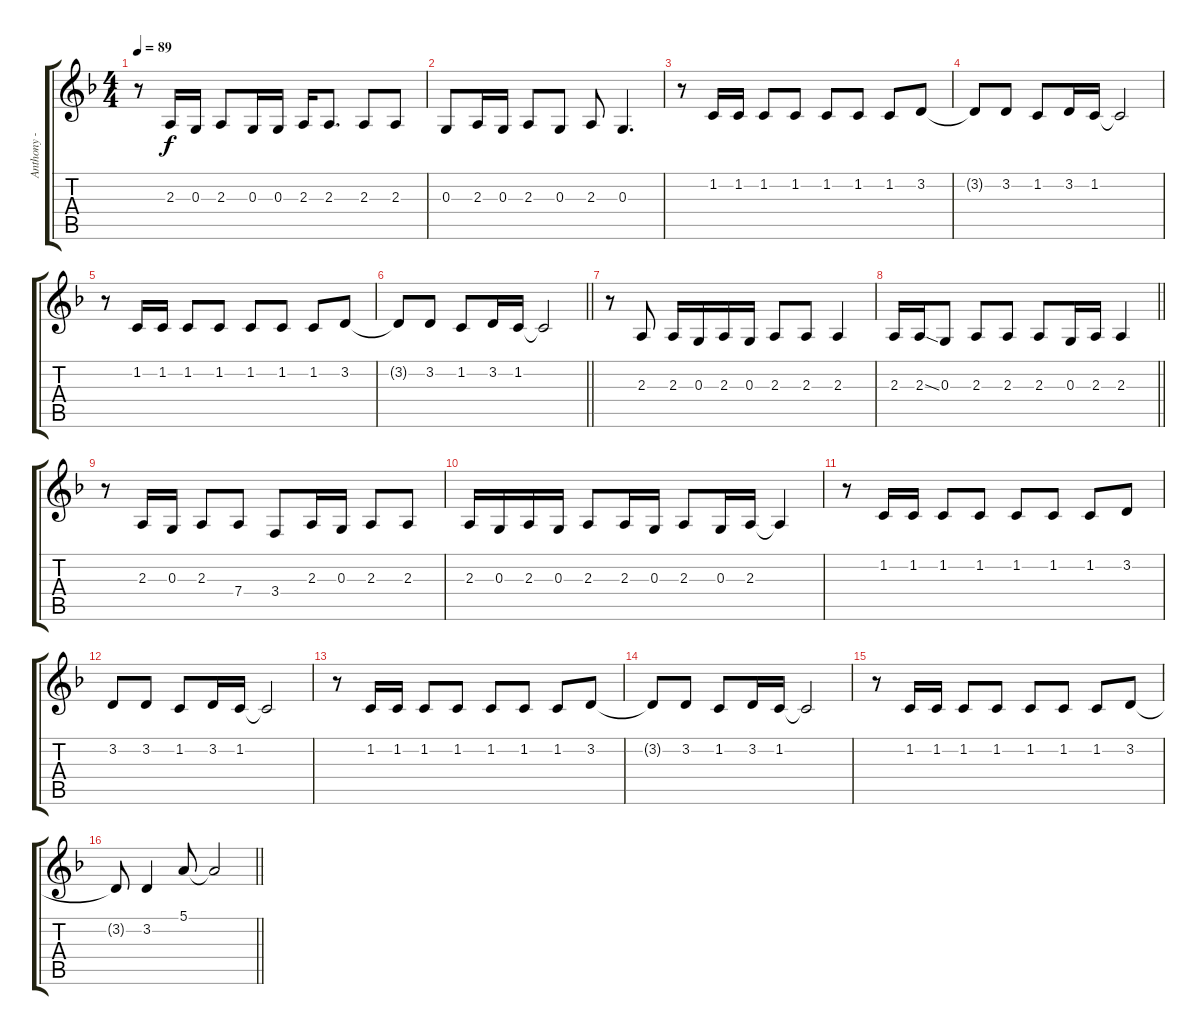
\track ("Anthony - vocal" "Anthony - ") {instrument bassoon}
\staff {score tabs}
\tuning (E4 B3 G3 D3 A2 E2) {hide}
\ts (4 4)
\tempo 89
\clef g2
\ks f
r.8{dy f} 2.3.16 0.3.16 2.3.8 0.3.16 0.3.16 2.3.16 2.3.8{d} 2.3.8 2.3.8 |
0.3.8 2.3.16 0.3.16 2.3.8 0.3.8 2.3.8 0.3.4{d} |
r.8 1.2.16 1.2.16 1.2.8 1.2.8 1.2.8 1.2.8 1.2.8 3.2.8 |
3.2{t}.8 3.2.8 1.2.8 3.2.16 1.2.16 1.2{t}.2 |
r.8 1.2.16 1.2.16 1.2.8 1.2.8 1.2.8 1.2.8 1.2.8 3.2.8 |
\barLineRight lightlight
3.2{t}.8 3.2.8 1.2.8 3.2.16 1.2.16 1.2{t}.2 |
r.8 2.3.8 2.3.16 0.3.16 2.3.16 0.3.16 2.3.8 2.3.8 2.3.4 |
\barLineRight lightlight
2.3.16 2.3{ss}.16 0.3.8 2.3.8 2.3.8 2.3.8 0.3.16 2.3.16 2.3.4 |
r.8 2.3.16 0.3.16 2.3.8 7.4.8 3.4.8 2.3.16 0.3.16 2.3.8 2.3.8 |
2.3.16 0.3.16 2.3.16 0.3.16 2.3.8 2.3.16 0.3.16 2.3.8 0.3.16 2.3.16 2.3{t}.4 |
r.8 1.2.16 1.2.16 1.2.8 1.2.8 1.2.8 1.2.8 1.2.8 3.2.8 |
3.2.8 3.2.8 1.2.8 3.2.16 1.2.16 1.2{t}.2 |
r.8 1.2.16 1.2.16 1.2.8 1.2.8 1.2.8 1.2.8 1.2.8 3.2.8 |
3.2{t}.8 3.2.8 1.2.8 3.2.16 1.2.16 1.2{t}.2 |
r.8 1.2.16 1.2.16 1.2.8 1.2.8 1.2.8 1.2.8 1.2.8 3.2.8 |
\barLineRight lightlight
3.2{t}.8 3.2.4 5.1.8 5.1{t}.2
